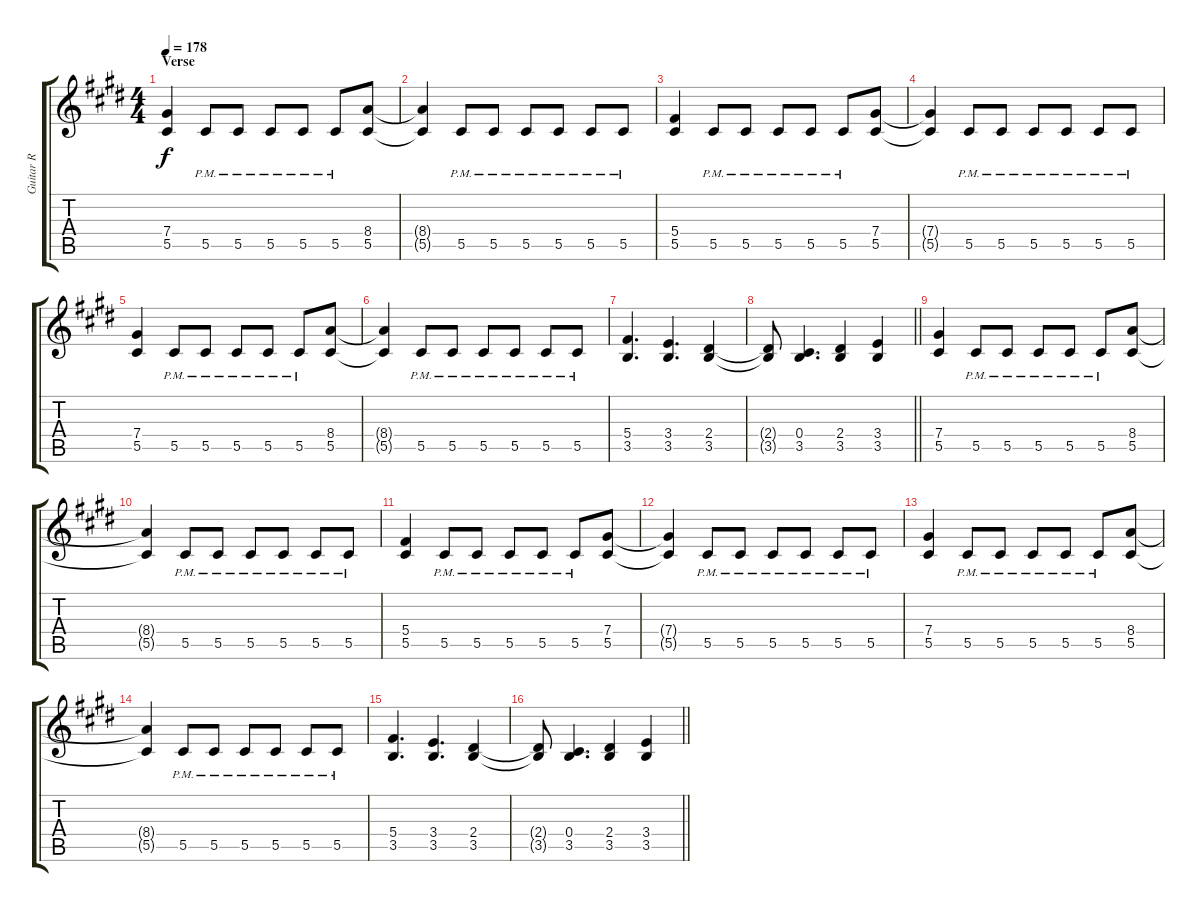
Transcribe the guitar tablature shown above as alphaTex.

\track ("Guitar R" "Guitar R") {instrument overdrivenguitar}
\staff {score tabs}
\tuning (Eb4 Bb3 Gb3 Db3 Ab2 Db2) {hide}
\ts (4 4)
\section ("" "Verse")
\tempo 178
\clef g2
\ks e
(7.4 5.5).4{dy f} 5.5{pm}.8 5.5{pm}.8 5.5{pm}.8 5.5{pm}.8 5.5{pm}.8 (8.4 5.5).8 |
(8.4{t} 5.5{t}).4 5.5{pm}.8 5.5{pm}.8 5.5{pm}.8 5.5{pm}.8 5.5{pm}.8 5.5{pm}.8 |
(5.4 5.5).4 5.5{pm}.8 5.5{pm}.8 5.5{pm}.8 5.5{pm}.8 5.5{pm}.8 (7.4 5.5).8 |
(7.4{t} 5.5{t}).4 5.5{pm}.8 5.5{pm}.8 5.5{pm}.8 5.5{pm}.8 5.5{pm}.8 5.5{pm}.8 |
(7.4 5.5).4 5.5{pm}.8 5.5{pm}.8 5.5{pm}.8 5.5{pm}.8 5.5{pm}.8 (8.4 5.5).8 |
(8.4{t} 5.5{t}).4 5.5{pm}.8 5.5{pm}.8 5.5{pm}.8 5.5{pm}.8 5.5{pm}.8 5.5{pm}.8 |
(5.4 3.5).4{d} (3.4 3.5).4{d} (2.4 3.5).4 |
\barLineRight lightlight
(2.4{t} 3.5{t}).8 (0.4 3.5).4{d} (2.4 3.5).4 (3.4 3.5).4 |
(7.4 5.5).4 5.5{pm}.8 5.5{pm}.8 5.5{pm}.8 5.5{pm}.8 5.5{pm}.8 (8.4 5.5).8 |
(8.4{t} 5.5{t}).4 5.5{pm}.8 5.5{pm}.8 5.5{pm}.8 5.5{pm}.8 5.5{pm}.8 5.5{pm}.8 |
(5.4 5.5).4 5.5{pm}.8 5.5{pm}.8 5.5{pm}.8 5.5{pm}.8 5.5{pm}.8 (7.4 5.5).8 |
(7.4{t} 5.5{t}).4 5.5{pm}.8 5.5{pm}.8 5.5{pm}.8 5.5{pm}.8 5.5{pm}.8 5.5{pm}.8 |
(7.4 5.5).4 5.5{pm}.8 5.5{pm}.8 5.5{pm}.8 5.5{pm}.8 5.5{pm}.8 (8.4 5.5).8 |
(8.4{t} 5.5{t}).4 5.5{pm}.8 5.5{pm}.8 5.5{pm}.8 5.5{pm}.8 5.5{pm}.8 5.5{pm}.8 |
(5.4 3.5).4{d} (3.4 3.5).4{d} (2.4 3.5).4 |
\barLineRight lightlight
(2.4{t} 3.5{t}).8 (0.4 3.5).4{d} (2.4 3.5).4 (3.4 3.5).4
